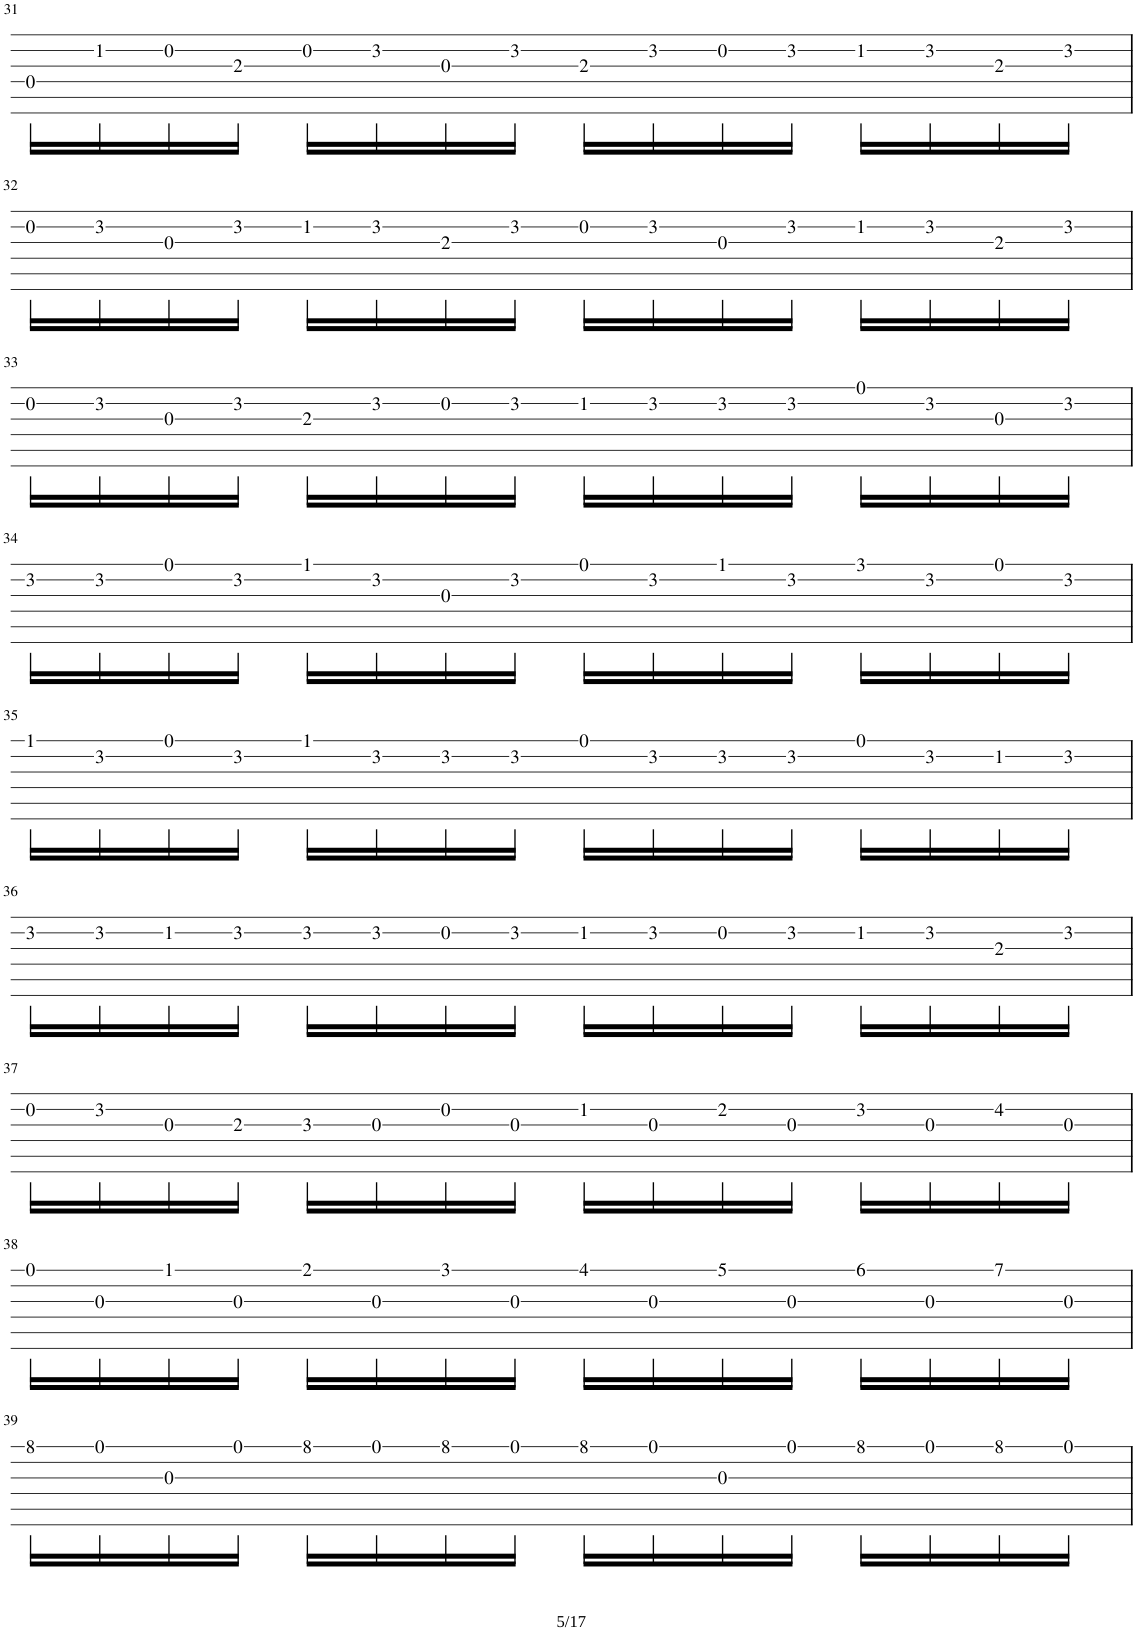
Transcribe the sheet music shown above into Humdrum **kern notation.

**kern
*part1
*staff1
*I"Guitare classique [Tablature]
!!LO:PB:g=z
*
*k[]
*M4/4
*met(c)
=31
16D\LL
16c\
16B\
16A\JJ
16B\LL
16d\
16G\
16d\JJ
16A\LL
16d\
16B\
16d\JJ
16c\LL
16d\
16A\
16d\JJ
!!LO:LB:g=z
=32
16B\LL
16d\
16G\
16d\JJ
16c\LL
16d\
16A\
16d\JJ
16B\LL
16d\
16G\
16d\JJ
16c\LL
16d\
16A\
16d\JJ
!!LO:LB:g=z
=33
16B\LL
16d\
16G\
16d\JJ
16A\LL
16d\
16B\
16d\JJ
16c\LL
16d\
16d\
16d\JJ
16e\LL
16d\
16G\
16d\JJ
!!LO:LB:g=z
=34
16d\LL
16d\
16e\
16d\JJ
16f\LL
16d\
16G\
16d\JJ
16e\LL
16d\
16f\
16d\JJ
16g\LL
16d\
16e\
16d\JJ
!!LO:LB:g=z
=35
16f\LL
16d\
16e\
16d\JJ
16f\LL
16d\
16d\
16d\JJ
16e\LL
16d\
16d\
16d\JJ
16e\LL
16d\
16c\
16d\JJ
!!LO:LB:g=z
=36
16d\LL
16d\
16c\
16d\JJ
16d\LL
16d\
16B\
16d\JJ
16c\LL
16d\
16B\
16d\JJ
16c\LL
16d\
16A\
16d\JJ
!!LO:LB:g=z
=37
16B\LL
16d\
16G\
16A\JJ
16B-X\LL
16G\
16Bn\
16G\JJ
16c\LL
16G\
16c#X\
16G\JJ
16d\LL
16G\
16e-X\
16G\JJ
!!LO:LB:g=z
=38
16en\LL
16G\
16f\
16G\JJ
16f#X\LL
16G\
16g\
16G\JJ
16a-X\LL
16G\
16an\
16G\JJ
16b-X\LL
16G\
16bn\
16G\JJ
!!LO:LB:g=z
=39
16cc\LL
16e\
16G\
16e\JJ
16cc\LL
16e\
16cc\
16e\JJ
16cc\LL
16e\
16G\
16e\JJ
16cc\LL
16e\
16cc\
16e\JJ
=
*-
